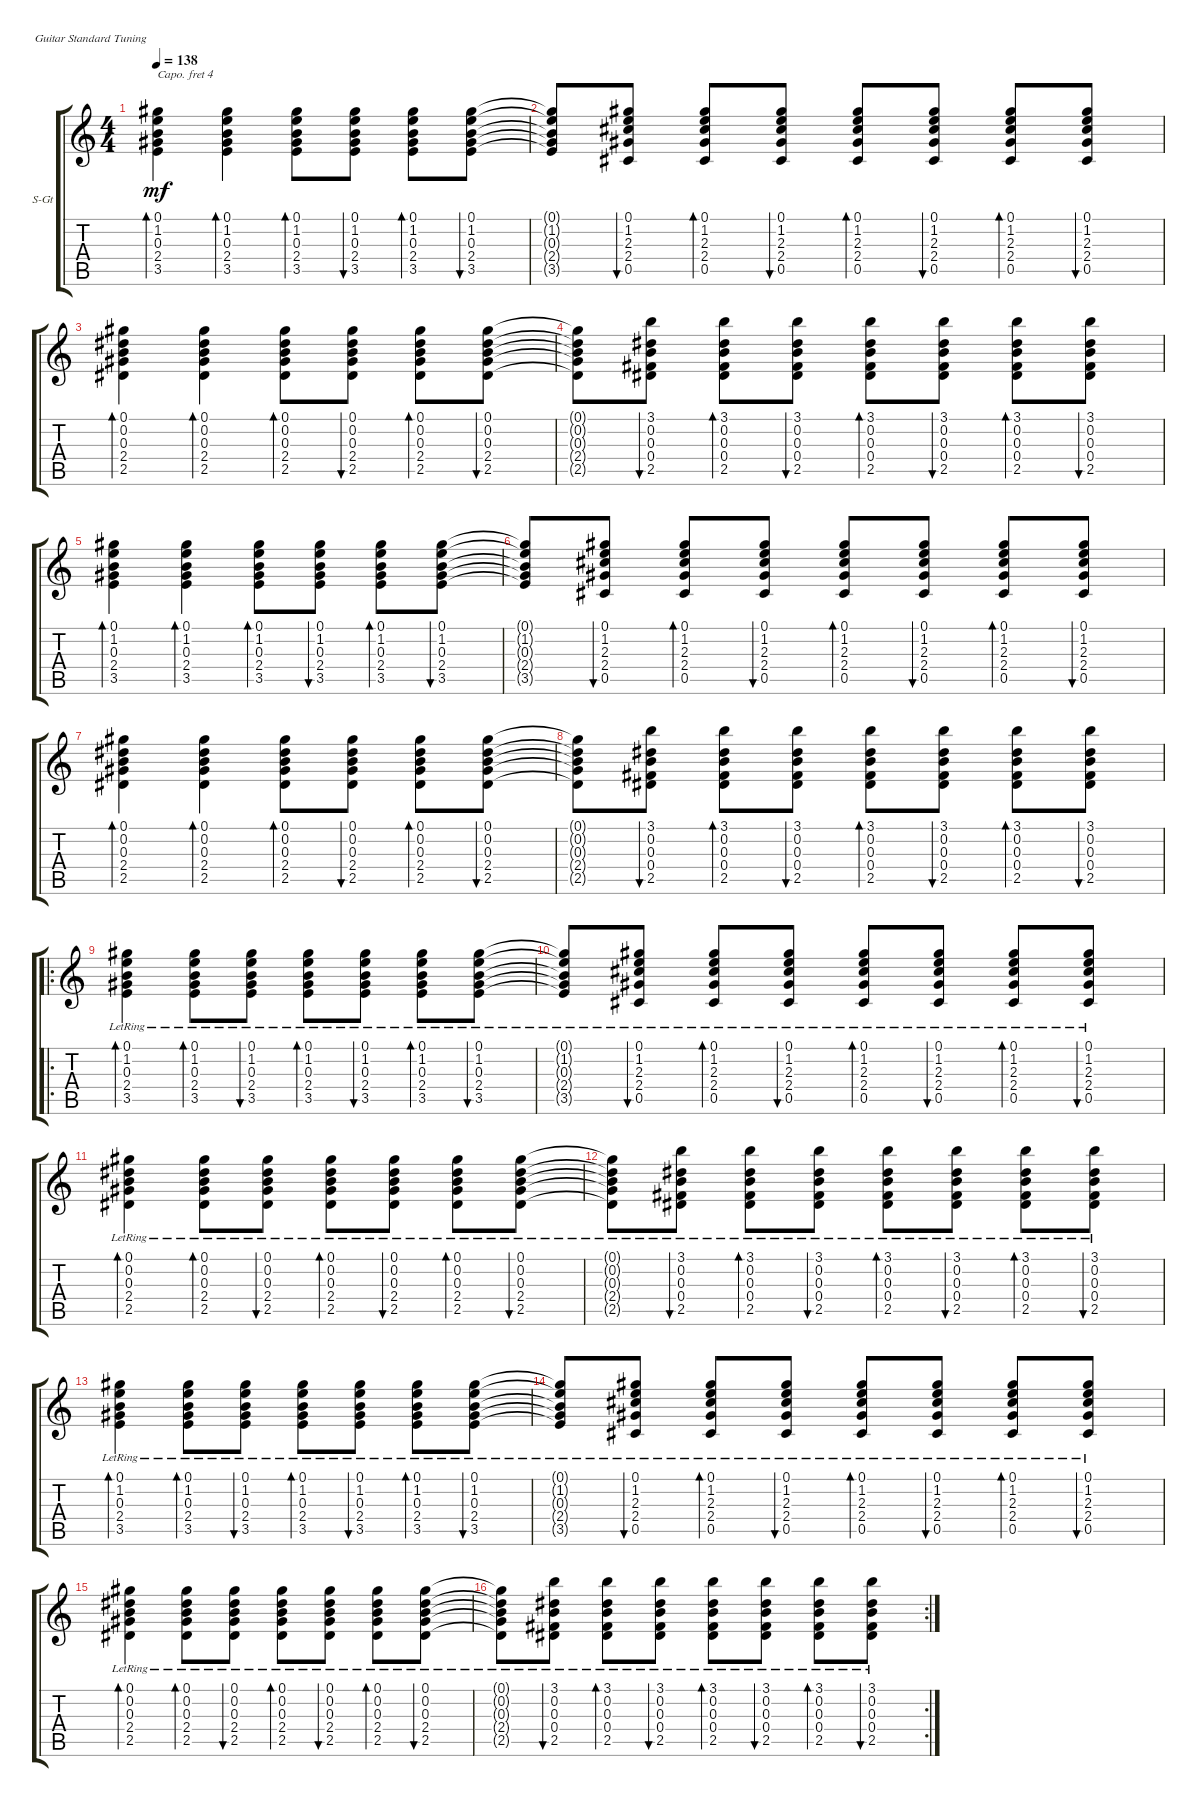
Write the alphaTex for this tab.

\defaultSystemsLayout 4
\bracketExtendMode groupsimilarinstruments
\firstSystemTrackNameOrientation horizontal
\otherSystemsTrackNameOrientation horizontal
\track ("Steel Guitar" "S-Gt") {instrument acousticguitarsteel}
\staff {score tabs}
\capo 4
\tuning (E4 B3 G3 D3 A2 E2)
\ts (4 4)
\tempo 138
\clef g2
\ks c
(0.1 1.2 0.3 2.4 3.5).4{bd 30 dy mf} (0.1 1.2 0.3 2.4 3.5).4{bd 30} (0.1 1.2 0.3 2.4 3.5).8{bd 30} (0.1 1.2 0.3 2.4 3.5).8{bu 30} (0.1 1.2 0.3 2.4 3.5).8{bd 30} (0.1 1.2 0.3 2.4 3.5).8{bu 30} |
(3.5{t} 2.4{t} 0.3{t} 1.2{t} 0.1{t}).8 (0.5 2.4 2.3 1.2 0.1).8{bu 30} (0.5 2.4 2.3 1.2 0.1).8{bd 30} (0.5 2.4 2.3 1.2 0.1).8{bu 30} (0.5 2.4 2.3 1.2 0.1).8{bd 30} (0.5 2.4 2.3 1.2 0.1).8{bu 30} (0.5 2.4 2.3 1.2 0.1).8{bd 30} (0.5 2.4 2.3 1.2 0.1).8{bu 30} |
(0.1 0.2 0.3 2.4 2.5).4{bd 30} (0.1 0.2 0.3 2.4 2.5).4{bd 30} (0.1 0.2 0.3 2.4 2.5).8{bd 30} (0.1 0.2 0.3 2.4 2.5).8{bu 30} (0.1 0.2 0.3 2.4 2.5).8{bd 30} (0.1 0.2 0.3 2.4 2.5).8{bu 30} |
(0.1{t} 0.2{t} 0.3{t} 2.4{t} 2.5{t}).8 (2.5 0.4 0.3 0.2 3.1).8{bu 30} (2.5 0.4 0.3 0.2 3.1).8{bd 30} (2.5 0.4 0.3 0.2 3.1).8{bu 30} (2.5 0.4 0.3 0.2 3.1).8{bd 30} (2.5 0.4 0.3 0.2 3.1).8{bu 30} (2.5 0.4 0.3 0.2 3.1).8{bd 30} (2.5 0.4 0.3 0.2 3.1).8{bu 30} |
(0.1 1.2 0.3 2.4 3.5).4{bd 30} (0.1 1.2 0.3 2.4 3.5).4{bd 30} (0.1 1.2 0.3 2.4 3.5).8{bd 30} (0.1 1.2 0.3 2.4 3.5).8{bu 30} (0.1 1.2 0.3 2.4 3.5).8{bd 30} (0.1 1.2 0.3 2.4 3.5).8{bu 30} |
(3.5{t} 2.4{t} 0.3{t} 1.2{t} 0.1{t}).8 (0.5 2.4 2.3 1.2 0.1).8{bu 30} (0.5 2.4 2.3 1.2 0.1).8{bd 30} (0.5 2.4 2.3 1.2 0.1).8{bu 30} (0.5 2.4 2.3 1.2 0.1).8{bd 30} (0.5 2.4 2.3 1.2 0.1).8{bu 30} (0.5 2.4 2.3 1.2 0.1).8{bd 30} (0.5 2.4 2.3 1.2 0.1).8{bu 30} |
(0.1 0.2 0.3 2.4 2.5).4{bd 30} (0.1 0.2 0.3 2.4 2.5).4{bd 30} (0.1 0.2 0.3 2.4 2.5).8{bd 30} (0.1 0.2 0.3 2.4 2.5).8{bu 30} (0.1 0.2 0.3 2.4 2.5).8{bd 30} (0.1 0.2 0.3 2.4 2.5).8{bu 30} |
(0.1{t} 0.2{t} 0.3{t} 2.4{t} 2.5{t}).8 (2.5 0.4 0.3 0.2 3.1).8{bu 30} (2.5 0.4 0.3 0.2 3.1).8{bd 30} (2.5 0.4 0.3 0.2 3.1).8{bu 30} (2.5 0.4 0.3 0.2 3.1).8{bd 30} (2.5 0.4 0.3 0.2 3.1).8{bu 30} (2.5 0.4 0.3 0.2 3.1).8{bd 30} (2.5 0.4 0.3 0.2 3.1).8{bu 30} |
\ro
(0.1{lr} 1.2{lr} 0.3{lr} 2.4{lr} 3.5{lr}).4{bd 30} (0.1{lr} 1.2{lr} 0.3{lr} 2.4{lr} 3.5{lr}).8{bd 30} (0.1{lr} 1.2{lr} 0.3{lr} 2.4{lr} 3.5{lr}).8{bu 30} (0.1{lr} 1.2{lr} 0.3{lr} 2.4{lr} 3.5{lr}).8{bd 30} (0.1{lr} 1.2{lr} 0.3{lr} 2.4{lr} 3.5{lr}).8{bu 30} (0.1{lr} 1.2{lr} 0.3{lr} 2.4{lr} 3.5{lr}).8{bd 30} (0.1{lr} 1.2{lr} 0.3{lr} 2.4{lr} 3.5{lr}).8{bu 30} |
(3.5{lr t} 2.4{lr t} 0.3{lr t} 1.2{lr t} 0.1{lr t}).8 (0.5{lr} 2.4{lr} 2.3{lr} 1.2{lr} 0.1{lr}).8{bu 30} (0.5{lr} 2.4{lr} 2.3{lr} 1.2{lr} 0.1{lr}).8{bd 30} (0.5{lr} 2.4{lr} 2.3{lr} 1.2{lr} 0.1{lr}).8{bu 30} (0.5{lr} 2.4{lr} 2.3{lr} 1.2{lr} 0.1{lr}).8{bd 30} (0.5{lr} 2.4{lr} 2.3{lr} 1.2{lr} 0.1{lr}).8{bu 30} (0.5{lr} 2.4{lr} 2.3{lr} 1.2{lr} 0.1{lr}).8{bd 30} (0.5{lr} 2.4{lr} 2.3{lr} 1.2{lr} 0.1{lr}).8{bu 30} |
(0.1{lr} 0.2{lr} 0.3{lr} 2.4{lr} 2.5{lr}).4{bd 30} (0.1{lr} 0.2{lr} 0.3{lr} 2.4{lr} 2.5{lr}).8{bd 30} (0.1{lr} 0.2{lr} 0.3{lr} 2.4{lr} 2.5{lr}).8{bu 30} (0.1{lr} 0.2{lr} 0.3{lr} 2.4{lr} 2.5{lr}).8{bd 30} (0.1{lr} 0.2{lr} 0.3{lr} 2.4{lr} 2.5{lr}).8{bu 30} (0.1{lr} 0.2{lr} 0.3{lr} 2.4{lr} 2.5{lr}).8{bd 30} (0.1{lr} 0.2{lr} 0.3{lr} 2.4{lr} 2.5{lr}).8{bu 30} |
(0.1{lr t} 0.2{lr t} 0.3{lr t} 2.4{lr t} 2.5{lr t}).8 (2.5{lr} 0.4{lr} 0.3{lr} 0.2{lr} 3.1{lr}).8{bu 30} (2.5{lr} 0.4{lr} 0.3{lr} 0.2{lr} 3.1{lr}).8{bd 30} (2.5{lr} 0.4{lr} 0.3{lr} 0.2{lr} 3.1{lr}).8{bu 30} (2.5{lr} 0.4{lr} 0.3{lr} 0.2{lr} 3.1{lr}).8{bd 30} (2.5{lr} 0.4{lr} 0.3{lr} 0.2{lr} 3.1{lr}).8{bu 30} (2.5{lr} 0.4{lr} 0.3{lr} 0.2{lr} 3.1{lr}).8{bd 30} (2.5{lr} 0.4{lr} 0.3{lr} 0.2{lr} 3.1{lr}).8{bu 30} |
(0.1{lr} 1.2{lr} 0.3{lr} 2.4{lr} 3.5{lr}).4{bd 30} (0.1{lr} 1.2{lr} 0.3{lr} 2.4{lr} 3.5{lr}).8{bd 30} (0.1{lr} 1.2{lr} 0.3{lr} 2.4{lr} 3.5{lr}).8{bu 30} (0.1{lr} 1.2{lr} 0.3{lr} 2.4{lr} 3.5{lr}).8{bd 30} (0.1{lr} 1.2{lr} 0.3{lr} 2.4{lr} 3.5{lr}).8{bu 30} (0.1{lr} 1.2{lr} 0.3{lr} 2.4{lr} 3.5{lr}).8{bd 30} (0.1{lr} 1.2{lr} 0.3{lr} 2.4{lr} 3.5{lr}).8{bu 30} |
(3.5{lr t} 2.4{lr t} 0.3{lr t} 1.2{lr t} 0.1{lr t}).8 (0.5{lr} 2.4{lr} 2.3{lr} 1.2{lr} 0.1{lr}).8{bu 30} (0.5{lr} 2.4{lr} 2.3{lr} 1.2{lr} 0.1{lr}).8{bd 30} (0.5{lr} 2.4{lr} 2.3{lr} 1.2{lr} 0.1{lr}).8{bu 30} (0.5{lr} 2.4{lr} 2.3{lr} 1.2{lr} 0.1{lr}).8{bd 30} (0.5{lr} 2.4{lr} 2.3{lr} 1.2{lr} 0.1{lr}).8{bu 30} (0.5{lr} 2.4{lr} 2.3{lr} 1.2{lr} 0.1{lr}).8{bd 30} (0.5{lr} 2.4{lr} 2.3{lr} 1.2{lr} 0.1{lr}).8{bu 30} |
(0.1{lr} 0.2{lr} 0.3{lr} 2.4{lr} 2.5{lr}).4{bd 30} (0.1{lr} 0.2{lr} 0.3{lr} 2.4{lr} 2.5{lr}).8{bd 30} (0.1{lr} 0.2{lr} 0.3{lr} 2.4{lr} 2.5{lr}).8{bu 30} (0.1{lr} 0.2{lr} 0.3{lr} 2.4{lr} 2.5{lr}).8{bd 30} (0.1{lr} 0.2{lr} 0.3{lr} 2.4{lr} 2.5{lr}).8{bu 30} (0.1{lr} 0.2{lr} 0.3{lr} 2.4{lr} 2.5{lr}).8{bd 30} (0.1{lr} 0.2{lr} 0.3{lr} 2.4{lr} 2.5{lr}).8{bu 30} |
\rc 2
(0.1{lr t} 0.2{lr t} 0.3{lr t} 2.4{lr t} 2.5{lr t}).8 (2.5{lr} 0.4{lr} 0.3{lr} 0.2{lr} 3.1{lr}).8{bu 30} (2.5{lr} 0.4{lr} 0.3{lr} 0.2{lr} 3.1{lr}).8{bd 30} (2.5{lr} 0.4{lr} 0.3{lr} 0.2{lr} 3.1{lr}).8{bu 30} (2.5{lr} 0.4{lr} 0.3{lr} 0.2{lr} 3.1{lr}).8{bd 30} (2.5{lr} 0.4{lr} 0.3{lr} 0.2{lr} 3.1{lr}).8{bu 30} (2.5{lr} 0.4{lr} 0.3{lr} 0.2{lr} 3.1{lr}).8{bd 30} (2.5{lr} 0.4{lr} 0.3{lr} 0.2{lr} 3.1{lr}).8{bu 30}
